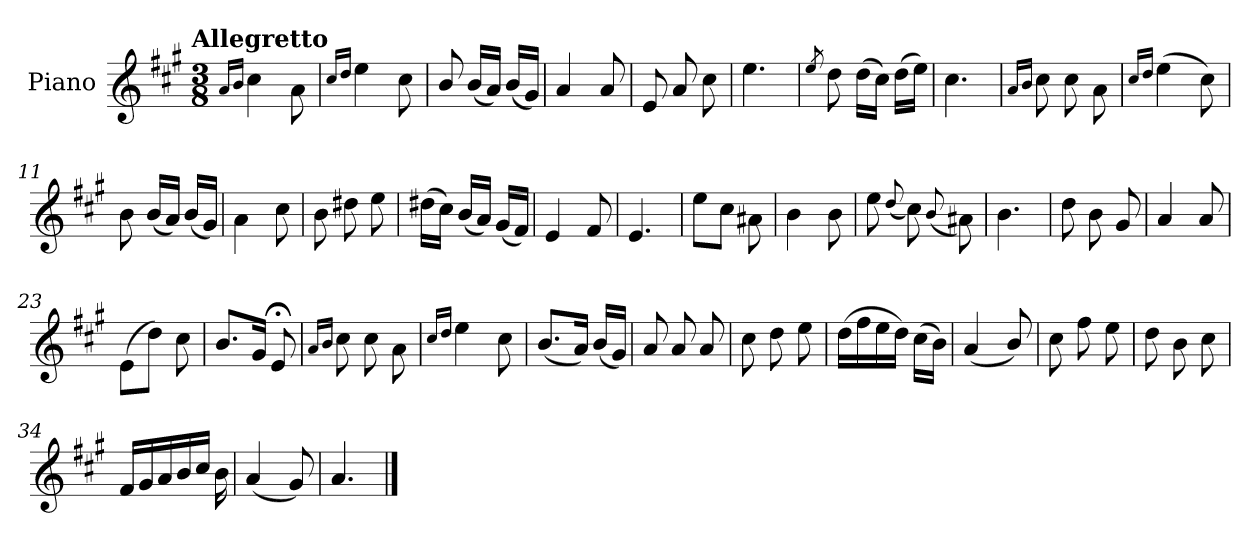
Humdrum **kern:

**kern
*part1
*staff1
*I"Piano
*I'Pno.
*clefG2
*k[f#c#g#]
!!LO:TX:omd:t=Allegretto
*M3/8
*MM116
=1
16qqa/LL
16qqb/JJ
4cc#\
8a\
=2
16qqcc#/LL
16qqdd/JJ
4ee\
8cc#\
=3
8b/
(<16b/LL
16a/JJ)
(<16b/LL
16g#/JJ)
=4
4a/
8a/
=5
8e/
8a/
8cc#\
=6
4.ee\
!!LO:LB:g=z
=7
8qee/
8dd\
(>16dd\LL
16cc#\JJ)
(>16dd\LL
16ee\JJ)
=8
4.cc#\
=9
16qqa/LL
16qqb/JJ
8cc#\
8cc#\
8a\
=10
16qqcc#/LL
16qqdd/JJ
(>4ee\
8cc#\)
=11
8b\
(<16b/LL
16a/JJ)
(<16b/LL
16g#/JJ)
=12
4a\
8cc#\
=13
8b\
8dd#X\
8ee\
!!LO:LB:g=z
=14
(>16dd#X\LL
16cc#\JJ)
(<16b/LL
16a/JJ)
(<16g#/LL
16f#/JJ)
=15
4e/
8f#/
=16
4.e/
=17
8ee\L
8cc#\J
8a#X\
=18
4b\
8b\
=19
8ee\
(<8qqdd/
8cc#\)
(<8qqb/
8a#X\)
=20
4.b\
!!LO:LB:g=z
=21
8dd\
8b\
8g#/
=22
4a/
8a/
=23
(>8e\L
8dd\J)
8cc#\
=24
8.b/L
16g#/Jk
8e;</
=25
16qqa/LL
16qqb/JJ
8cc#\
8cc#\
8a\
=26
16qqcc#/LL
16qqdd/JJ
4ee\
8cc#\
!!LO:LB:g=z
=27
(<8.b/L
16a/Jk)
(<16b/LL
16g#/JJ)
=28
8a/
8a/
8a/
=29
8cc#\
8dd\
8ee\
=30
(>16dd\LL
16ff#\
16ee\
16dd\JJ)
(>16cc#\LL
16b\JJ)
=31
(<4a/
8b/)
!!LO:LB:g=z
=32
8cc#\
8ff#\
8ee\
=33
8dd\
8b\
8cc#\
=34
16f#/LL
16g#/
16a/
16b/
16cc#/JJ
16b\
=35
(<4a/
8g#/)
=36
4.a/
==
*-
